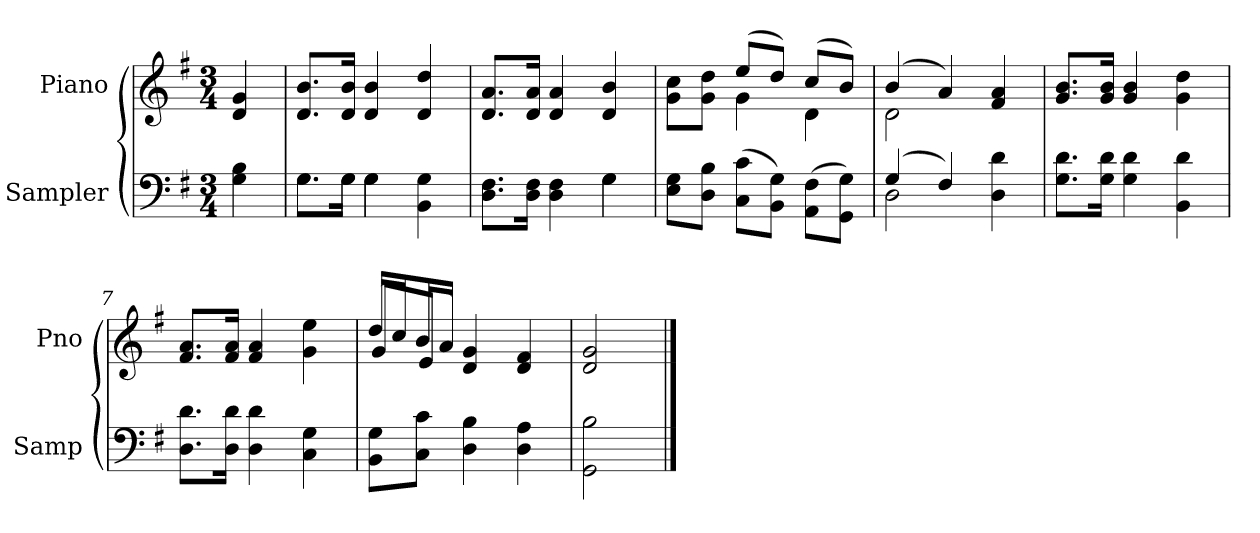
**kern	**kern
*part2	*part1
*staff2	*staff1
*I"Sampler	*I"Piano
*I'Samp	*I'Pno
*clefF4	*clefG2
*k[f#]	*k[f#]
*G:	*G:
*M3/4	*M3/4
=1	=1
4G 4B	4d 4g
=2	=2
*^	*
8.G\L	8.G\L	8.d/ 8.b/L
16G\Jk	16G\Jk	16d/ 16b/Jk
4G\	4G	4d 4b
4BB 4G	4ryy	4d 4dd
=3	=3	=3
8.D\ 8.F#\L	2ryy	8.d/ 8.a/L
16D\ 16F#\Jk	.	16d/ 16a/Jk
4D 4F#	.	4d 4a
4G\	4G	4d 4b
*v	*v	*
=4	=4
*	*^
8E\ 8G\L	8g\ 8cc\L	4ryy
8D\ 8B\J	8g\ 8dd\J	.
(8C\ 8c\L	(8ee/L	4g
8BB\ 8G\J)	8dd/J)	.
(8AA\ 8F#\L	(8cc/L	4d
8GG\ 8G\J)	8b/J)	.
=5	=5	=5
*^	*	*
(4G/	2D	(4b/	2d
4F#/)	.	4a/)	.
4D 4d	4ryy	4f# 4a	4ryy
*v	*v	*	*
*	*v	*v
=6	=6
8.G\ 8.d\L	8.g/ 8.b/L
16G\ 16d\Jk	16g/ 16b/Jk
4G 4d	4g 4b
4BB 4d	4g 4dd
=7	=7
8.D\ 8.d\L	8.f#/ 8.a/L
16D\ 16d\Jk	16f#/ 16a/Jk
4D 4d	4f# 4a
4C 4G	4g 4ee
=8	=8
*	*^
8BB\ 8G\L	(16dd/LL	8g/L
.	16cc/J)	.
8C\ 8c\J	(16b/L	8e/J
.	16a/JJ)	.
4D 4B	4d 4g	2ryy
4D 4A	4d 4f#	.
*	*v	*v
=9	=9
2GG 2B	2d 2g
==	==
*-	*-
